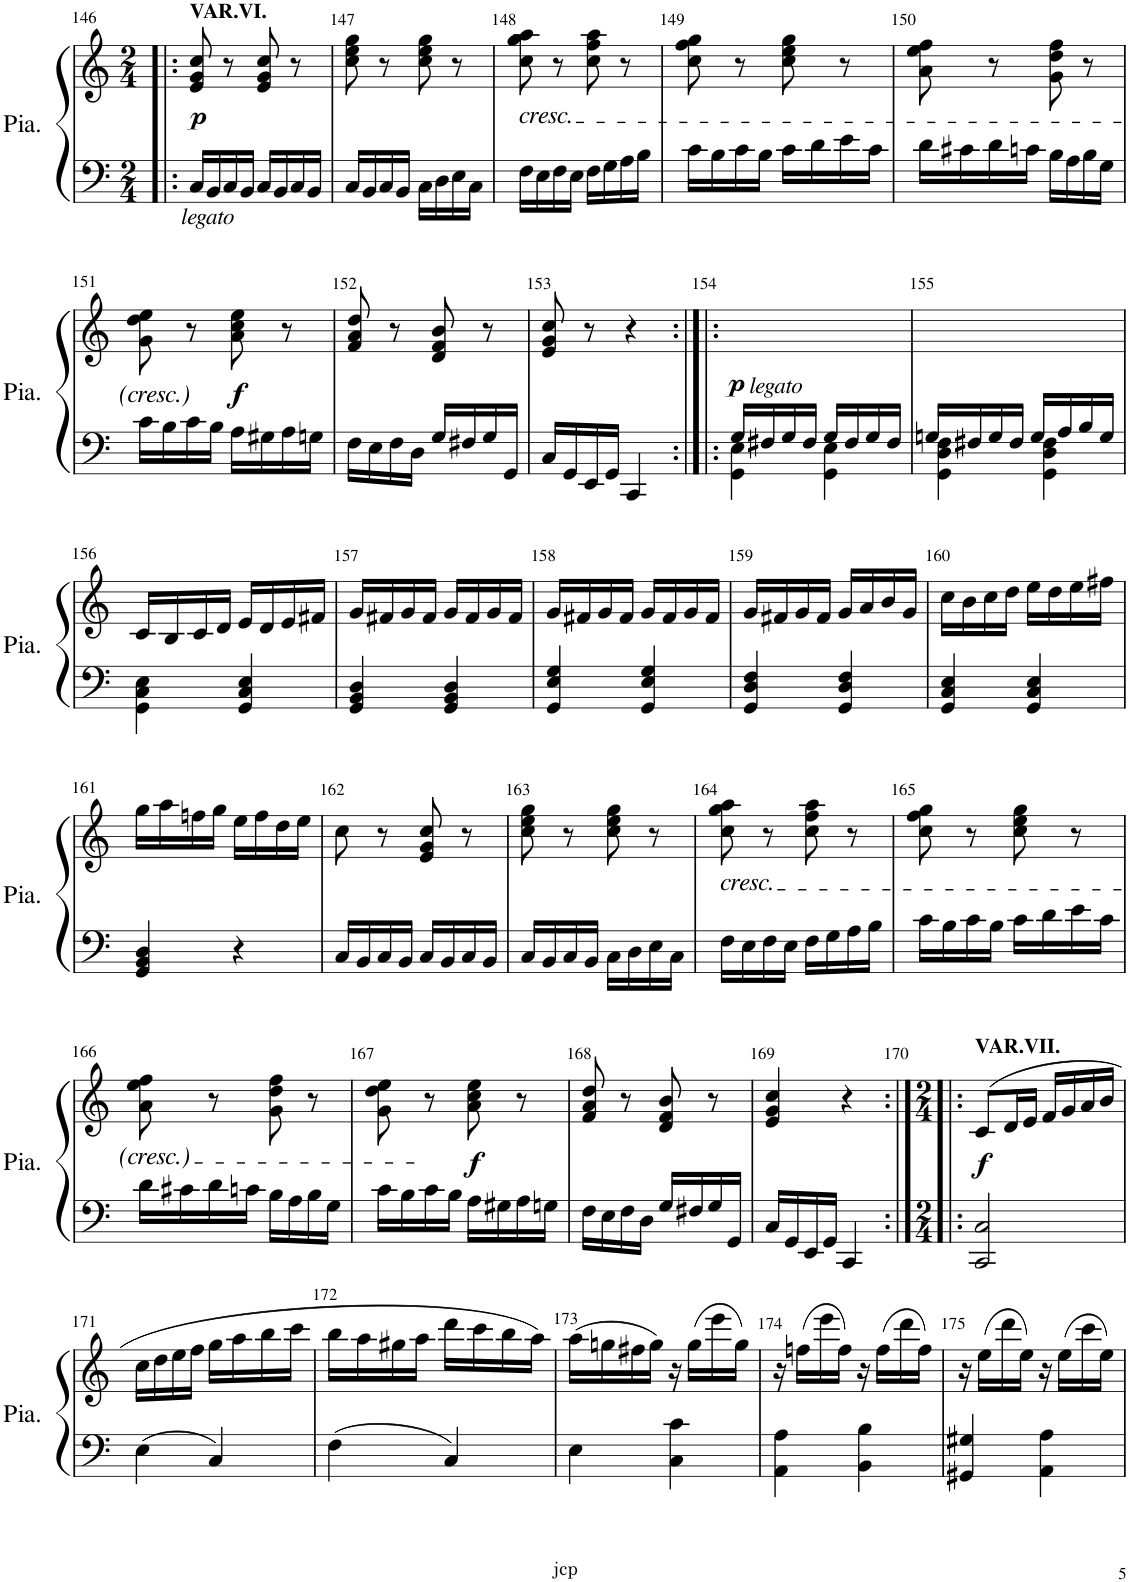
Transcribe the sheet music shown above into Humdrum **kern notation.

**kern	**kern	**dynam
*part1	*part1	*part1
*staff2	*staff1	*staff1/2
*I"Piano	*	*
*I'Pia.	*	*
!!LO:PB:g=z
*clefF4	*clefG2	*
*k[]	*k[]	*
*M2/4	*M2/4	*
=146!|:	=146!|:	=146!|:
!	!LO:TX:a:B:t=VAR.VI.	!
!LO:TX:b:i:t=legato	!	!
!	!	!LO:DY:b
16C/LL	8e/ 8g/ 8cc/	p
16BB/	.	.
16C/	8r	.
16BB/JJ	.	.
16C/LL	8e/ 8g/ 8cc/	.
16BB/	.	.
16C/	8r	.
16BB/JJ	.	.
=147	=147	=147
16C/LL	8cc\ 8ee\ 8gg\	.
16BB/	.	.
16C/	8r	.
16BB/JJ	.	.
16C\LL	8cc\ 8ee\ 8gg\	.
16D\	.	.
16E\	8r	.
16C\JJ	.	.
=148	=148	=148
!	!LO:TX:b:i:t=cresc.	!
16F\LL	8cc\ 8gg\ 8aa\	.
16E\	.	.
16F\	8r	.
16E\JJ	.	.
16F\LL	8cc\ 8ff\ 8aa\	.
16G\	.	.
16A\	8r	.
16B\JJ	.	.
=149	=149	=149
16c\LL	8cc\ 8ff\ 8gg\	.
16B\	.	.
16c\	8r	.
16B\JJ	.	.
16c\LL	8cc\ 8ee\ 8gg\	.
16d\	.	.
16e\	8r	.
16c\JJ	.	.
=150	=150	=150
16d\LL	8a\ 8ee\ 8ff\	.
16c#X\	.	.
16d\	8r	.
16cn\JJ	.	.
16B\LL	8g\ 8dd\ 8ff\	.
16A\	.	.
16B\	8r	.
16G\JJ	.	.
!!LO:LB:g=z
=151	=151	=151
16c\LL	8g\ 8dd\ 8ee\	.
16B\	.	.
16c\	8r	.
16B\JJ	.	.
!	!	!LO:DY:b
16A\LL	8a\ 8cc\ 8ee\	f
16G#X\	.	.
16A\	8r	.
16Gn\JJ	.	.
=152	=152	=152
16F\LL	8f/ 8a/ 8dd/	.
16E\	.	.
16F\	8r	.
16D\JJ	.	.
16G/LL	8d/ 8f/ 8b/	.
16F#X/	.	.
16G/	8r	.
16GG/JJ	.	.
=153	=153	=153
16C/LL	8e/ 8g/ 8cc/	.
16GG/	.	.
16EE/	8r	.
16GG/JJ	.	.
4CC/	4r	.
=154:|!|:	=154:|!|:	=154:|!|:
*^	*	*
!	!	!LO:TX:b:i:t=legato	!
!	!	!	!LO:DY:b
16G/LL	4GG\ 4E\	2ryy	p
16F#X/	.	.	.
16G/	.	.	.
16F#/JJ	.	.	.
16G/LL	4GG\ 4E\	.	.
16F#/	.	.	.
16G/	.	.	.
16F#/JJ	.	.	.
=155	=155	=155	=155
16Gn/LL	4GG\ 4D\ 4F\	2ryy	.
16F#X/	.	.	.
16G/	.	.	.
16F#/JJ	.	.	.
16G/LL	4GG\ 4D\ 4F#\	.	.
16A/	.	.	.
16B/	.	.	.
16G/JJ	.	.	.
*v	*v	*	*
!!LO:LB:g=z
=156	=156	=156
4GG\ 4C\ 4E\	16c/LL	.
.	16B/	.
.	16c/	.
.	16d/JJ	.
4GG/ 4C/ 4E/	16e/LL	.
.	16d/	.
.	16e/	.
.	16f#X/JJ	.
=157	=157	=157
4GG/ 4BB/ 4D/	16g/LL	.
.	16f#X/	.
.	16g/	.
.	16f#/JJ	.
4GG/ 4BB/ 4D/	16g/LL	.
.	16f#/	.
.	16g/	.
.	16f#/JJ	.
=158	=158	=158
4GG/ 4E/ 4G/	16g/LL	.
.	16f#X/	.
.	16g/	.
.	16f#/JJ	.
4GG/ 4E/ 4G/	16g/LL	.
.	16f#/	.
.	16g/	.
.	16f#/JJ	.
=159	=159	=159
4GG/ 4D/ 4F/	16g/LL	.
.	16f#X/	.
.	16g/	.
.	16f#/JJ	.
4GG/ 4D/ 4F/	16g/LL	.
.	16a/	.
.	16b/	.
.	16g/JJ	.
=160	=160	=160
4GG/ 4C/ 4E/	16cc\LL	.
.	16b\	.
.	16cc\	.
.	16dd\JJ	.
4GG/ 4C/ 4E/	16ee\LL	.
.	16dd\	.
.	16ee\	.
.	16ff#X\JJ	.
!!LO:LB:g=z
=161	=161	=161
4GG/ 4BB/ 4D/	16gg\LL	.
.	16aa\	.
.	16ffn\	.
.	16gg\JJ	.
4r	16ee\LL	.
.	16ff\	.
.	16dd\	.
.	16ee\JJ	.
=162	=162	=162
16C/LL	8cc\	.
16BB/	.	.
16C/	8r	.
16BB/JJ	.	.
16C/LL	8e/ 8g/ 8cc/	.
16BB/	.	.
16C/	8r	.
16BB/JJ	.	.
=163	=163	=163
16C/LL	8cc\ 8ee\ 8gg\	.
16BB/	.	.
16C/	8r	.
16BB/JJ	.	.
16C\LL	8cc\ 8ee\ 8gg\	.
16D\	.	.
16E\	8r	.
16C\JJ	.	.
=164	=164	=164
!	!LO:TX:b:i:t=cresc.	!
16F\LL	8cc\ 8gg\ 8aa\	.
16E\	.	.
16F\	8r	.
16E\JJ	.	.
16F\LL	8cc\ 8ff\ 8aa\	.
16G\	.	.
16A\	8r	.
16B\JJ	.	.
=165	=165	=165
16c\LL	8cc\ 8ff\ 8gg\	.
16B\	.	.
16c\	8r	.
16B\JJ	.	.
16c\LL	8cc\ 8ee\ 8gg\	.
16d\	.	.
16e\	8r	.
16c\JJ	.	.
!!LO:LB:g=z
=166	=166	=166
16d\LL	8a\ 8ee\ 8ff\	.
16c#X\	.	.
16d\	8r	.
16cn\JJ	.	.
16B\LL	8g\ 8dd\ 8ff\	.
16A\	.	.
16B\	8r	.
16G\JJ	.	.
=167	=167	=167
16c\LL	8g\ 8dd\ 8ee\	.
16B\	.	.
16c\	8r	.
16B\JJ	.	.
!	!	!LO:DY:b
16A\LL	8a\ 8cc\ 8ee\	f
16G#X\	.	.
16A\	8r	.
16Gn\JJ	.	.
=168	=168	=168
16F\LL	8f/ 8a/ 8dd/	.
16E\	.	.
16F\	8r	.
16D\JJ	.	.
16G/LL	8d/ 8f/ 8b/	.
16F#X/	.	.
16G/	8r	.
16GG/JJ	.	.
=169	=169	=169
16C/LL	4e/ 4g/ 4cc/	.
16GG/	.	.
16EE/	.	.
16GG/JJ	.	.
4CC/	4r	.
=170:|!|:	=170:|!|:	=170:|!|:
*M2/4	*M2/4	*
!	!LO:TX:a:B:t=VAR.VII.	!
!	!	!LO:DY:b
2CC/ 2C/	(8c/L	f
.	16d/L	.
.	16e/JJ	.
.	16f/LL	.
.	16g/	.
.	16a/	.
.	16b/JJ	.
!!LO:LB:g=z
=171	=171	=171
4E\	16cc\LL	.
.	16dd\	.
.	16ee\	.
.	16ff\JJ	.
4C/	16gg\LL	.
.	16aa\	.
.	16bb\	.
.	16ccc\JJ	.
=172	=172	=172
4F\	16bb\LL	.
.	16aa\	.
.	16gg#X\	.
.	16aa\JJ	.
4C/	16ddd\LL	.
.	16ccc\	.
.	16bb\	.
.	16aa\JJ)	.
=173	=173	=173
4E\	(16aa\LL	.
.	16ggn\	.
.	16ff#X\	.
.	16gg\JJ)	.
4C\ 4c\	16r	.
.	(16gg\LL	.
.	16eee\	.
.	16gg\JJ)	.
=174	=174	=174
4AA\ 4A\	16r	.
.	(16ffn\LL	.
.	16eee\	.
.	16ff\JJ)	.
4BB\ 4B\	16r	.
.	(16ff\LL	.
.	16ddd\	.
.	16ff\JJ)	.
=175	=175	=175
4GG#X/ 4G#X/	16r	.
.	(16ee\LL	.
.	16ddd\	.
.	16ee\JJ)	.
4AA\ 4A\	16r	.
.	(16ee\LL	.
.	16ccc\	.
.	16ee\JJ)	.
=	=	=
*-	*-	*-
